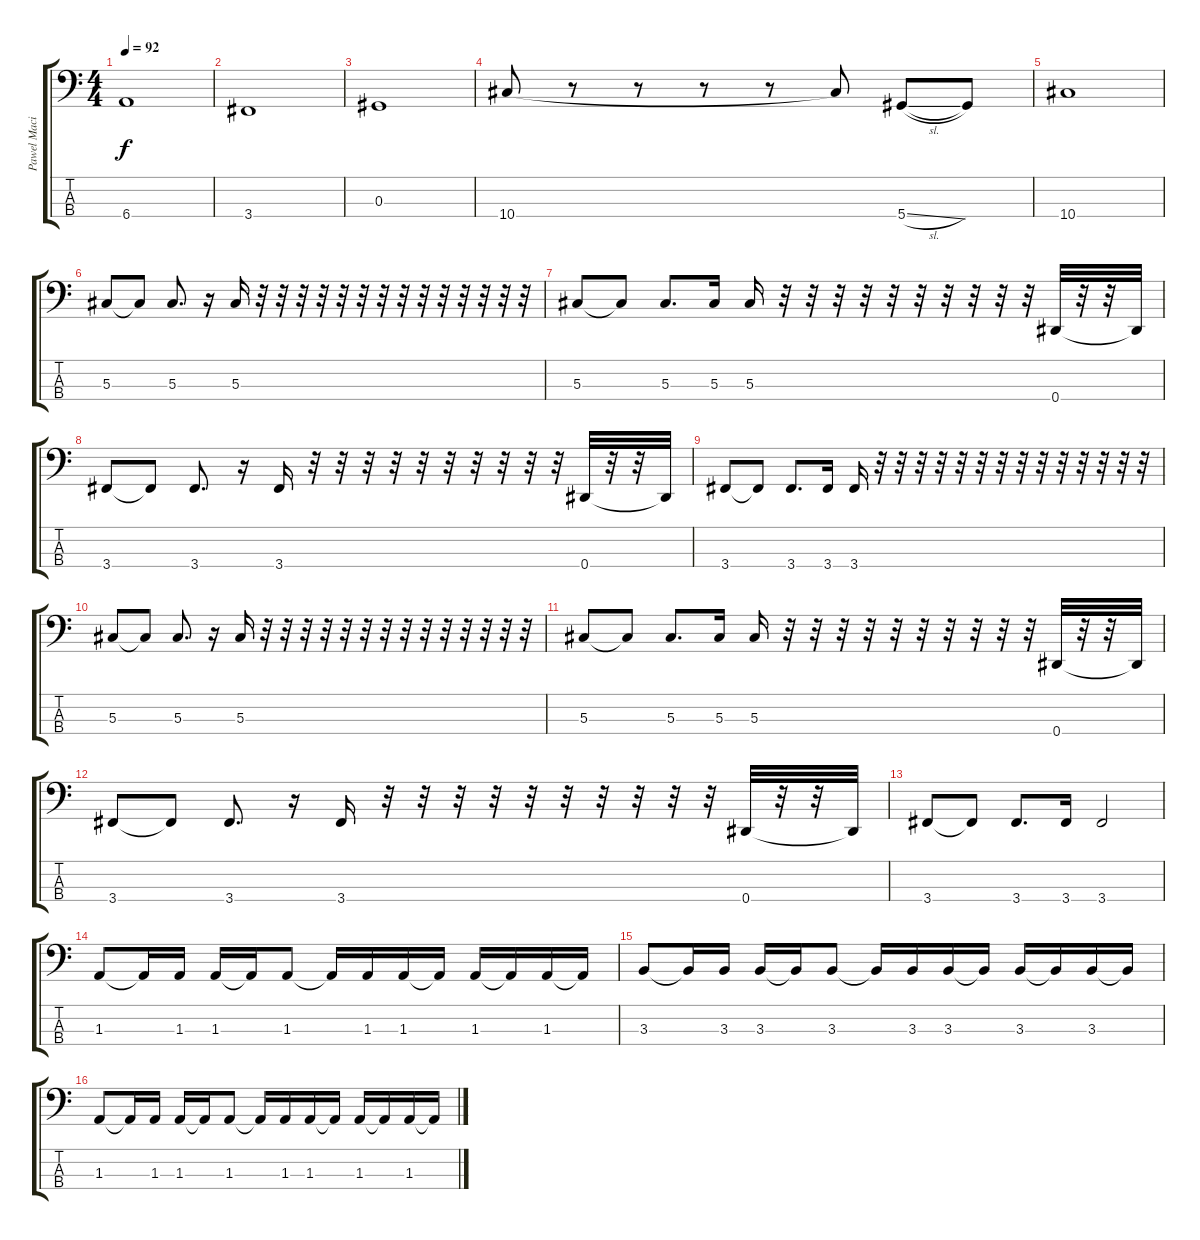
\track ("Pawel Maciwoda" "Pawel Maci") {instrument electricbassfinger}
\staff {score tabs}
\tuning (Gb2 Db2 Ab1 Eb1) {hide}
\ts (4 4)
\tempo 92
\clef f4
\ks c
6.4.1{dy f} |
3.4.1 |
0.3.1 |
10.4.8 r.8 r.8 r.8 r.8 10.4{t}.8 5.4{sl}.8 5.4{t}.8 |
10.4.1 |
5.3.8 5.3{t}.8 5.3.8{d} r.16 5.3.16 r.32 r.32 r.32 r.32 r.32 r.32 r.32 r.32 r.32 r.32 r.32 r.32 r.32 r.32 |
5.3.8 5.3{t}.8 5.3.8{d} 5.3.16 5.3.16 r.32 r.32 r.32 r.32 r.32 r.32 r.32 r.32 r.32 r.32 0.4.32 r.32 r.32 0.4{t}.32 |
3.4.8 3.4{t}.8 3.4.8{d} r.16 3.4.16 r.32 r.32 r.32 r.32 r.32 r.32 r.32 r.32 r.32 r.32 0.4.32 r.32 r.32 0.4{t}.32 |
3.4.8 3.4{t}.8 3.4.8{d} 3.4.16 3.4.16 r.32 r.32 r.32 r.32 r.32 r.32 r.32 r.32 r.32 r.32 r.32 r.32 r.32 r.32 |
5.3.8 5.3{t}.8 5.3.8{d} r.16 5.3.16 r.32 r.32 r.32 r.32 r.32 r.32 r.32 r.32 r.32 r.32 r.32 r.32 r.32 r.32 |
5.3.8 5.3{t}.8 5.3.8{d} 5.3.16 5.3.16 r.32 r.32 r.32 r.32 r.32 r.32 r.32 r.32 r.32 r.32 0.4.32 r.32 r.32 0.4{t}.32 |
3.4.8 3.4{t}.8 3.4.8{d} r.16 3.4.16 r.32 r.32 r.32 r.32 r.32 r.32 r.32 r.32 r.32 r.32 0.4.32 r.32 r.32 0.4{t}.32 |
3.4.8 3.4{t}.8 3.4.8{d} 3.4.16 3.4.2 |
1.3.8 1.3{t}.16 1.3.16 1.3.16 1.3{t}.16 1.3.8 1.3{t}.16 1.3.16 1.3.16 1.3{t}.16 1.3.16 1.3{t}.16 1.3.16 1.3{t}.16 |
3.3.8 3.3{t}.16 3.3.16 3.3.16 3.3{t}.16 3.3.8 3.3{t}.16 3.3.16 3.3.16 3.3{t}.16 3.3.16 3.3{t}.16 3.3.16 3.3{t}.16 |
1.3.8 1.3{t}.16 1.3.16 1.3.16 1.3{t}.16 1.3.8 1.3{t}.16 1.3.16 1.3.16 1.3{t}.16 1.3.16 1.3{t}.16 1.3.16 1.3{t}.16
